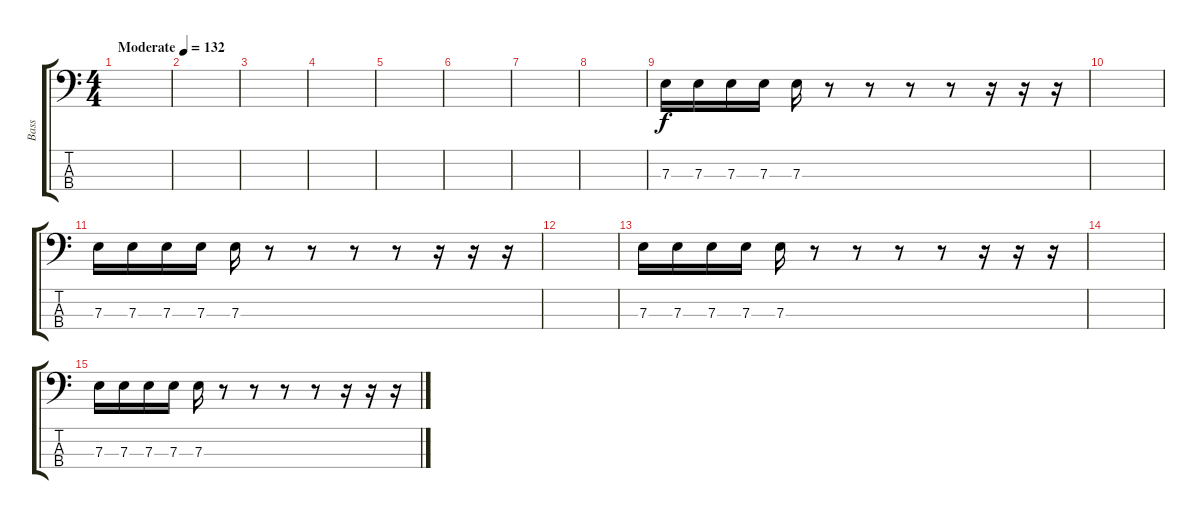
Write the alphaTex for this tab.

\track ("Bass" "Bass") {instrument electricbasspick}
\staff {score tabs}
\tuning (G2 D2 A1 E1) {hide}
\ts (4 4)
\tempo (132 "Moderate")
\clef f4
\ks c
|
|
|
|
|
|
|
|
7.3.16 7.3.16 7.3.16 7.3.16 7.3.16 r.8 r.8 r.8 r.8 r.16 r.16 r.16 |
|
7.3.16 7.3.16 7.3.16 7.3.16 7.3.16 r.8 r.8 r.8 r.8 r.16 r.16 r.16 |
|
7.3.16 7.3.16 7.3.16 7.3.16 7.3.16 r.8 r.8 r.8 r.8 r.16 r.16 r.16 |
|
7.3.16 7.3.16 7.3.16 7.3.16 7.3.16 r.8 r.8 r.8 r.8 r.16 r.16 r.16
